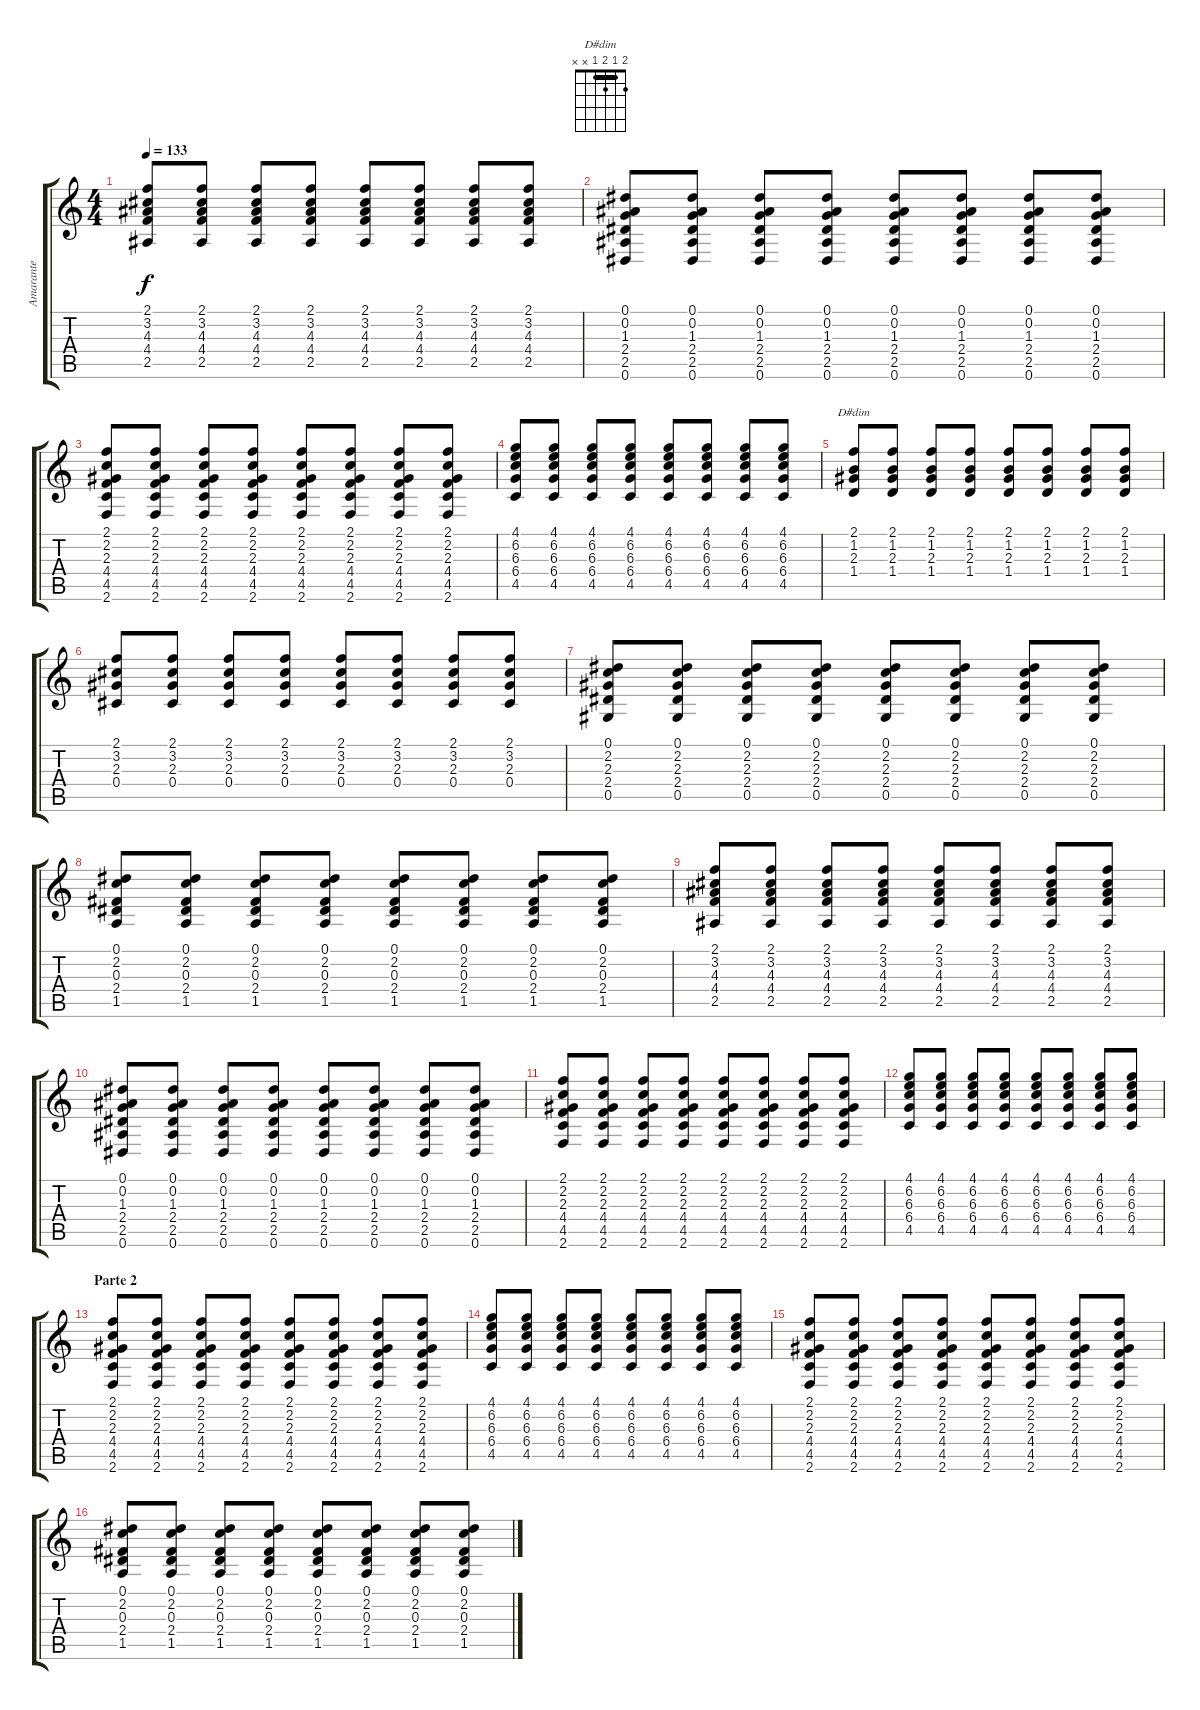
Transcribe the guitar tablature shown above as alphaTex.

\track ("Amarante" "Amarante") {instrument distortionguitar}
\staff {score tabs}
\tuning (Eb4 Bb3 Gb3 Db3 Ab2 Eb2) {hide}
\chord ("D#dim" 2 1 2 1 x x) {barre 1}
\ts (4 4)
\tempo 133
\clef g2
\ks c
(2.1 3.2 4.3 4.4 2.5).8{dy f} (2.1 3.2 4.3 4.4 2.5).8 (2.1 3.2 4.3 4.4 2.5).8 (2.1 3.2 4.3 4.4 2.5).8 (2.1 3.2 4.3 4.4 2.5).8 (2.1 3.2 4.3 4.4 2.5).8 (2.1 3.2 4.3 4.4 2.5).8 (2.1 3.2 4.3 4.4 2.5).8 |
(0.1 0.2 1.3 2.4 2.5 0.6).8 (0.1 0.2 1.3 2.4 2.5 0.6).8 (0.1 0.2 1.3 2.4 2.5 0.6).8 (0.1 0.2 1.3 2.4 2.5 0.6).8 (0.1 0.2 1.3 2.4 2.5 0.6).8 (0.1 0.2 1.3 2.4 2.5 0.6).8 (0.1 0.2 1.3 2.4 2.5 0.6).8 (0.1 0.2 1.3 2.4 2.5 0.6).8 |
(2.1 2.2 2.3 4.4 4.5 2.6).8 (2.1 2.2 2.3 4.4 4.5 2.6).8 (2.1 2.2 2.3 4.4 4.5 2.6).8 (2.1 2.2 2.3 4.4 4.5 2.6).8 (2.1 2.2 2.3 4.4 4.5 2.6).8 (2.1 2.2 2.3 4.4 4.5 2.6).8 (2.1 2.2 2.3 4.4 4.5 2.6).8 (2.1 2.2 2.3 4.4 4.5 2.6).8 |
(4.1 6.2 6.3 6.4 4.5).8 (4.1 6.2 6.3 6.4 4.5).8 (4.1 6.2 6.3 6.4 4.5).8 (4.1 6.2 6.3 6.4 4.5).8 (4.1 6.2 6.3 6.4 4.5).8 (4.1 6.2 6.3 6.4 4.5).8 (4.1 6.2 6.3 6.4 4.5).8 (4.1 6.2 6.3 6.4 4.5).8 |
(2.1 1.2 2.3 1.4).8{ch "D#dim"} (2.1 1.2 2.3 1.4).8 (2.1 1.2 2.3 1.4).8 (2.1 1.2 2.3 1.4).8 (2.1 1.2 2.3 1.4).8 (2.1 1.2 2.3 1.4).8 (2.1 1.2 2.3 1.4).8 (2.1 1.2 2.3 1.4).8 |
(2.1 3.2 2.3 0.4).8 (2.1 3.2 2.3 0.4).8 (2.1 3.2 2.3 0.4).8 (2.1 3.2 2.3 0.4).8 (2.1 3.2 2.3 0.4).8 (2.1 3.2 2.3 0.4).8 (2.1 3.2 2.3 0.4).8 (2.1 3.2 2.3 0.4).8 |
(0.1 2.2 2.3 2.4 0.5).8 (0.1 2.2 2.3 2.4 0.5).8 (0.1 2.2 2.3 2.4 0.5).8 (0.1 2.2 2.3 2.4 0.5).8 (0.1 2.2 2.3 2.4 0.5).8 (0.1 2.2 2.3 2.4 0.5).8 (0.1 2.2 2.3 2.4 0.5).8 (0.1 2.2 2.3 2.4 0.5).8 |
(0.1 2.2 0.3 2.4 1.5).8 (0.1 2.2 0.3 2.4 1.5).8 (0.1 2.2 0.3 2.4 1.5).8 (0.1 2.2 0.3 2.4 1.5).8 (0.1 2.2 0.3 2.4 1.5).8 (0.1 2.2 0.3 2.4 1.5).8 (0.1 2.2 0.3 2.4 1.5).8 (0.1 2.2 0.3 2.4 1.5).8 |
(2.1 3.2 4.3 4.4 2.5).8 (2.1 3.2 4.3 4.4 2.5).8 (2.1 3.2 4.3 4.4 2.5).8 (2.1 3.2 4.3 4.4 2.5).8 (2.1 3.2 4.3 4.4 2.5).8 (2.1 3.2 4.3 4.4 2.5).8 (2.1 3.2 4.3 4.4 2.5).8 (2.1 3.2 4.3 4.4 2.5).8 |
(0.1 0.2 1.3 2.4 2.5 0.6).8 (0.1 0.2 1.3 2.4 2.5 0.6).8 (0.1 0.2 1.3 2.4 2.5 0.6).8 (0.1 0.2 1.3 2.4 2.5 0.6).8 (0.1 0.2 1.3 2.4 2.5 0.6).8 (0.1 0.2 1.3 2.4 2.5 0.6).8 (0.1 0.2 1.3 2.4 2.5 0.6).8 (0.1 0.2 1.3 2.4 2.5 0.6).8 |
(2.1 2.2 2.3 4.4 4.5 2.6).8 (2.1 2.2 2.3 4.4 4.5 2.6).8 (2.1 2.2 2.3 4.4 4.5 2.6).8 (2.1 2.2 2.3 4.4 4.5 2.6).8 (2.1 2.2 2.3 4.4 4.5 2.6).8 (2.1 2.2 2.3 4.4 4.5 2.6).8 (2.1 2.2 2.3 4.4 4.5 2.6).8 (2.1 2.2 2.3 4.4 4.5 2.6).8 |
(4.1 6.2 6.3 6.4 4.5).8 (4.1 6.2 6.3 6.4 4.5).8 (4.1 6.2 6.3 6.4 4.5).8 (4.1 6.2 6.3 6.4 4.5).8 (4.1 6.2 6.3 6.4 4.5).8 (4.1 6.2 6.3 6.4 4.5).8 (4.1 6.2 6.3 6.4 4.5).8 (4.1 6.2 6.3 6.4 4.5).8 |
\section ("" "Parte 2")
(2.1 2.2 2.3 4.4 4.5 2.6).8 (2.1 2.2 2.3 4.4 4.5 2.6).8 (2.1 2.2 2.3 4.4 4.5 2.6).8 (2.1 2.2 2.3 4.4 4.5 2.6).8 (2.1 2.2 2.3 4.4 4.5 2.6).8 (2.1 2.2 2.3 4.4 4.5 2.6).8 (2.1 2.2 2.3 4.4 4.5 2.6).8 (2.1 2.2 2.3 4.4 4.5 2.6).8 |
(4.1 6.2 6.3 6.4 4.5).8 (4.1 6.2 6.3 6.4 4.5).8 (4.1 6.2 6.3 6.4 4.5).8 (4.1 6.2 6.3 6.4 4.5).8 (4.1 6.2 6.3 6.4 4.5).8 (4.1 6.2 6.3 6.4 4.5).8 (4.1 6.2 6.3 6.4 4.5).8 (4.1 6.2 6.3 6.4 4.5).8 |
(2.1 2.2 2.3 4.4 4.5 2.6).8 (2.1 2.2 2.3 4.4 4.5 2.6).8 (2.1 2.2 2.3 4.4 4.5 2.6).8 (2.1 2.2 2.3 4.4 4.5 2.6).8 (2.1 2.2 2.3 4.4 4.5 2.6).8 (2.1 2.2 2.3 4.4 4.5 2.6).8 (2.1 2.2 2.3 4.4 4.5 2.6).8 (2.1 2.2 2.3 4.4 4.5 2.6).8 |
(0.1 2.2 0.3 2.4 1.5).8 (0.1 2.2 0.3 2.4 1.5).8 (0.1 2.2 0.3 2.4 1.5).8 (0.1 2.2 0.3 2.4 1.5).8 (0.1 2.2 0.3 2.4 1.5).8 (0.1 2.2 0.3 2.4 1.5).8 (0.1 2.2 0.3 2.4 1.5).8 (0.1 2.2 0.3 2.4 1.5).8
